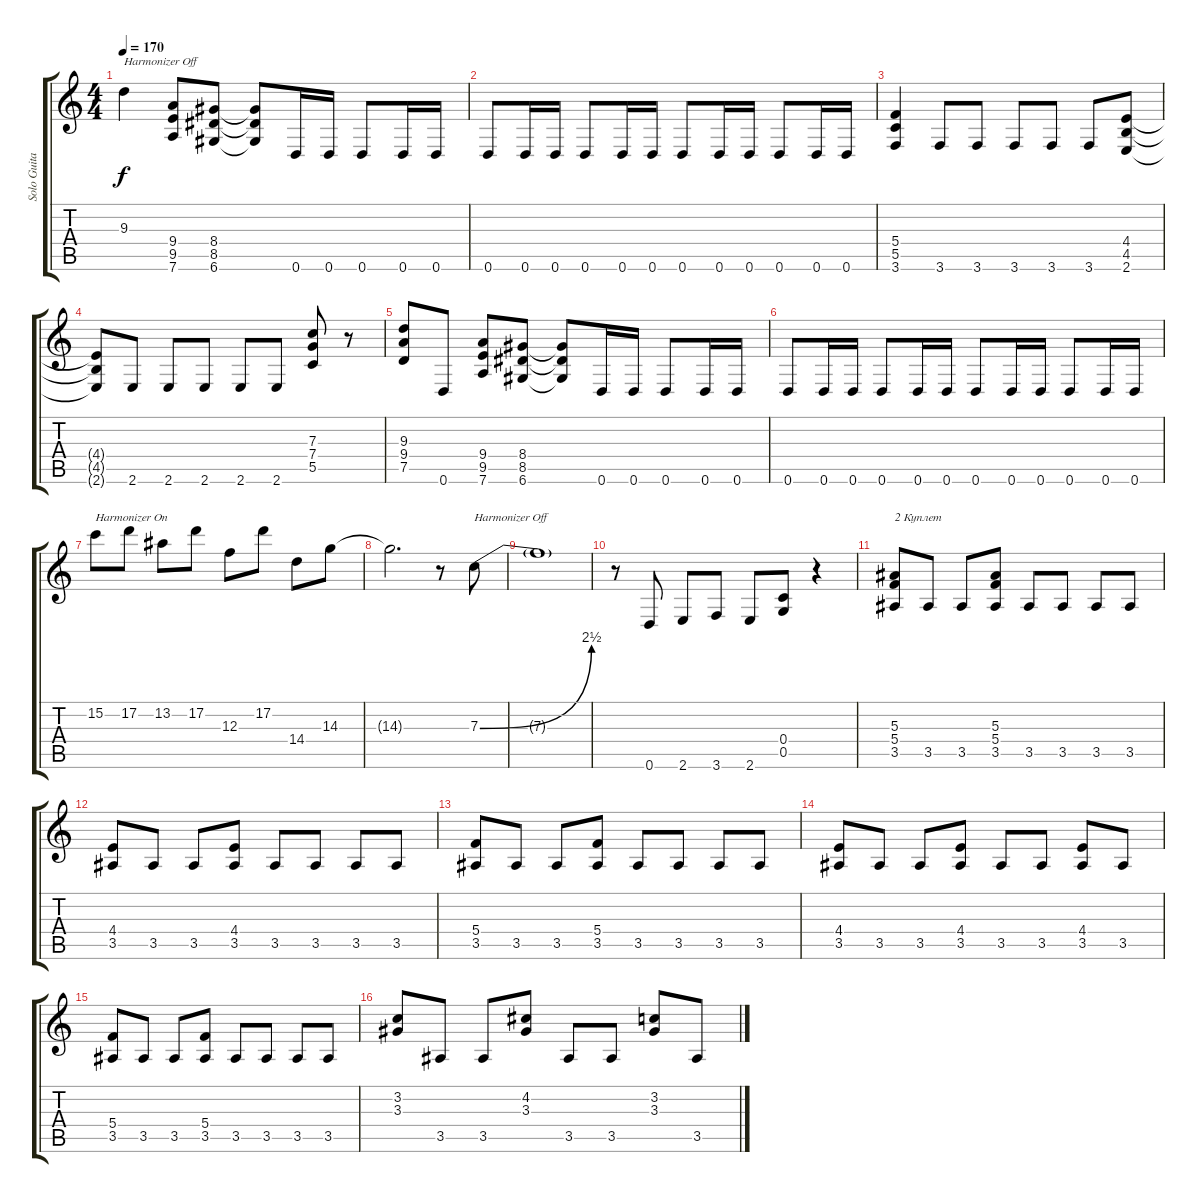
\track ("Solo Guitar" "Solo Guita") {instrument distortionguitar}
\staff {score tabs}
\tuning (D4 A3 F3 C3 G2 D2) {hide}
\ts (4 4)
\tempo 170
\clef g2
\ks c
9.3.4{txt "Harmonizer Off" dy f} (9.4 9.5 7.6).8 (8.4 8.5 6.6).8 (8.4{t} 8.5{t} 6.6{t}).8 0.6.16 0.6.16 0.6.8 0.6.16 0.6.16 |
0.6.8{balance 8} 0.6.16 0.6.16 0.6.8 0.6.16 0.6.16 0.6.8 0.6.16 0.6.16 0.6.8 0.6.16 0.6.16 |
(5.4 5.5 3.6).4 3.6.8 3.6.8 3.6.8 3.6.8 3.6.8 (4.4 4.5 2.6).8 |
(4.4{t} 4.5{t} 2.6{t}).8 2.6.8 2.6.8 2.6.8 2.6.8 2.6.8 (7.3 7.4 5.5).8 r.8 |
(9.3 9.4 7.5).8 0.6.8 (9.4 9.5 7.6).8 (8.4 8.5 6.6).8 (8.4{t} 8.5{t} 6.6{t}).8 0.6.16 0.6.16 0.6.8 0.6.16 0.6.16 |
0.6.8{balance 8} 0.6.16 0.6.16 0.6.8 0.6.16 0.6.16 0.6.8 0.6.16 0.6.16 0.6.8 0.6.16 0.6.16 |
15.2.8{txt "Harmonizer On" balance 2} 17.2.8 13.2.8 17.2.8 12.3.8 17.2.8 14.4.8 14.3.8 |
14.3{t}.2{d} r.8 7.3{be (bend 0 0 60 10)}.8{txt "Harmonizer Off" balance 8} |
7.3{t}.1 |
r.8 0.6.8 2.6.8 3.6.8 2.6.8 (0.4 0.5).8 r.4 |
(5.3 5.4 3.5).8{txt "2 Куплет"} 3.5.8 3.5.8 (5.3 5.4 3.5).8 3.5.8 3.5.8 3.5.8 3.5.8 |
(4.4 3.5).8 3.5.8 3.5.8 (4.4 3.5).8 3.5.8 3.5.8 3.5.8 3.5.8 |
(5.4 3.5).8 3.5.8 3.5.8 (5.4 3.5).8 3.5.8 3.5.8 3.5.8 3.5.8 |
(4.4 3.5).8 3.5.8 3.5.8 (4.4 3.5).8 3.5.8 3.5.8 (4.4 3.5).8 3.5.8 |
(5.4 3.5).8 3.5.8 3.5.8 (5.4 3.5).8 3.5.8 3.5.8 3.5.8 3.5.8 |
(3.2 3.3).8 3.5.8 3.5.8 (4.2 3.3).8 3.5.8 3.5.8 (3.2 3.3).8 3.5.8
